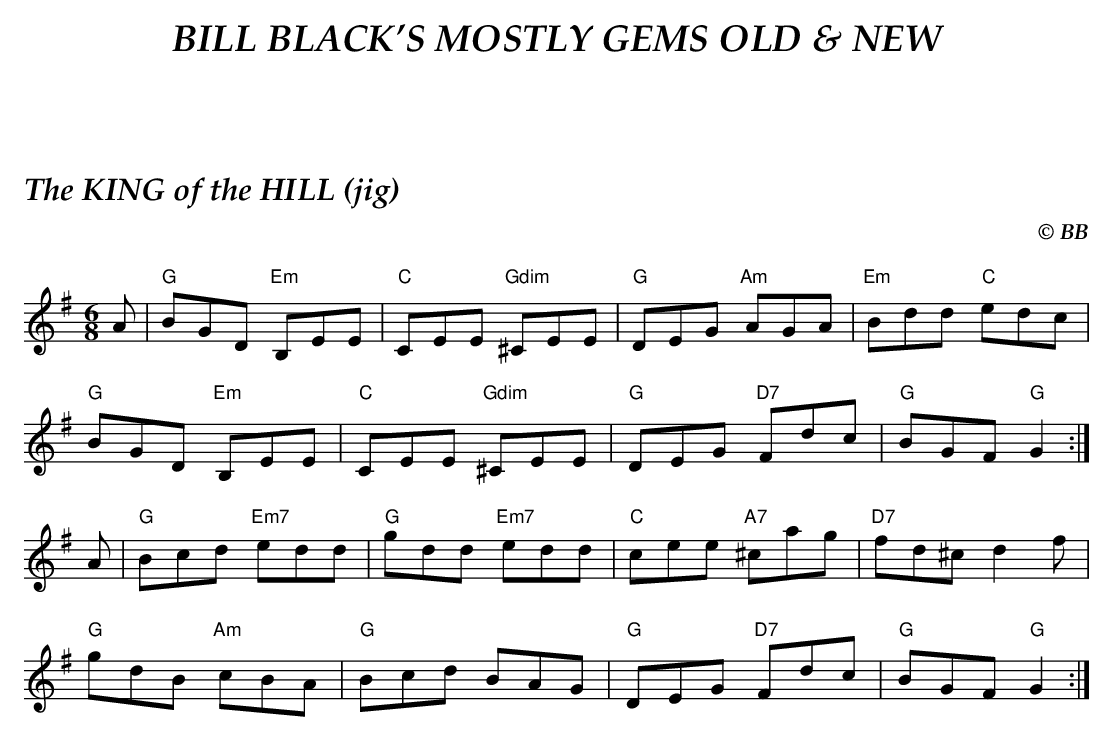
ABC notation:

X:1
T:KING of the HILL (jig), The
C:© BB
Q:1/4=160
M:6/8
L:1/8
K:G
A|"G"BGD "Em"B,EE|"C"CEE "Gdim"^CEE|"G"DEG "Am"AGA|"Em"Bdd "C"edc|
"G"BGD "Em"B,EE|"C"CEE "Gdim"^CEE|"G"DEG "D7"Fdc|"G"BGF "G"G2 :|
A|"G"Bcd "Em7"edd|"G"gdd "Em7"edd|"C"cee "A7"^cag|"D7"fd^c d2 f|
"G"gdB "Am"cBA|"G"Bcd BAG|"G"DEG "D7"Fdc|"G"BGF "G"G2 :|
